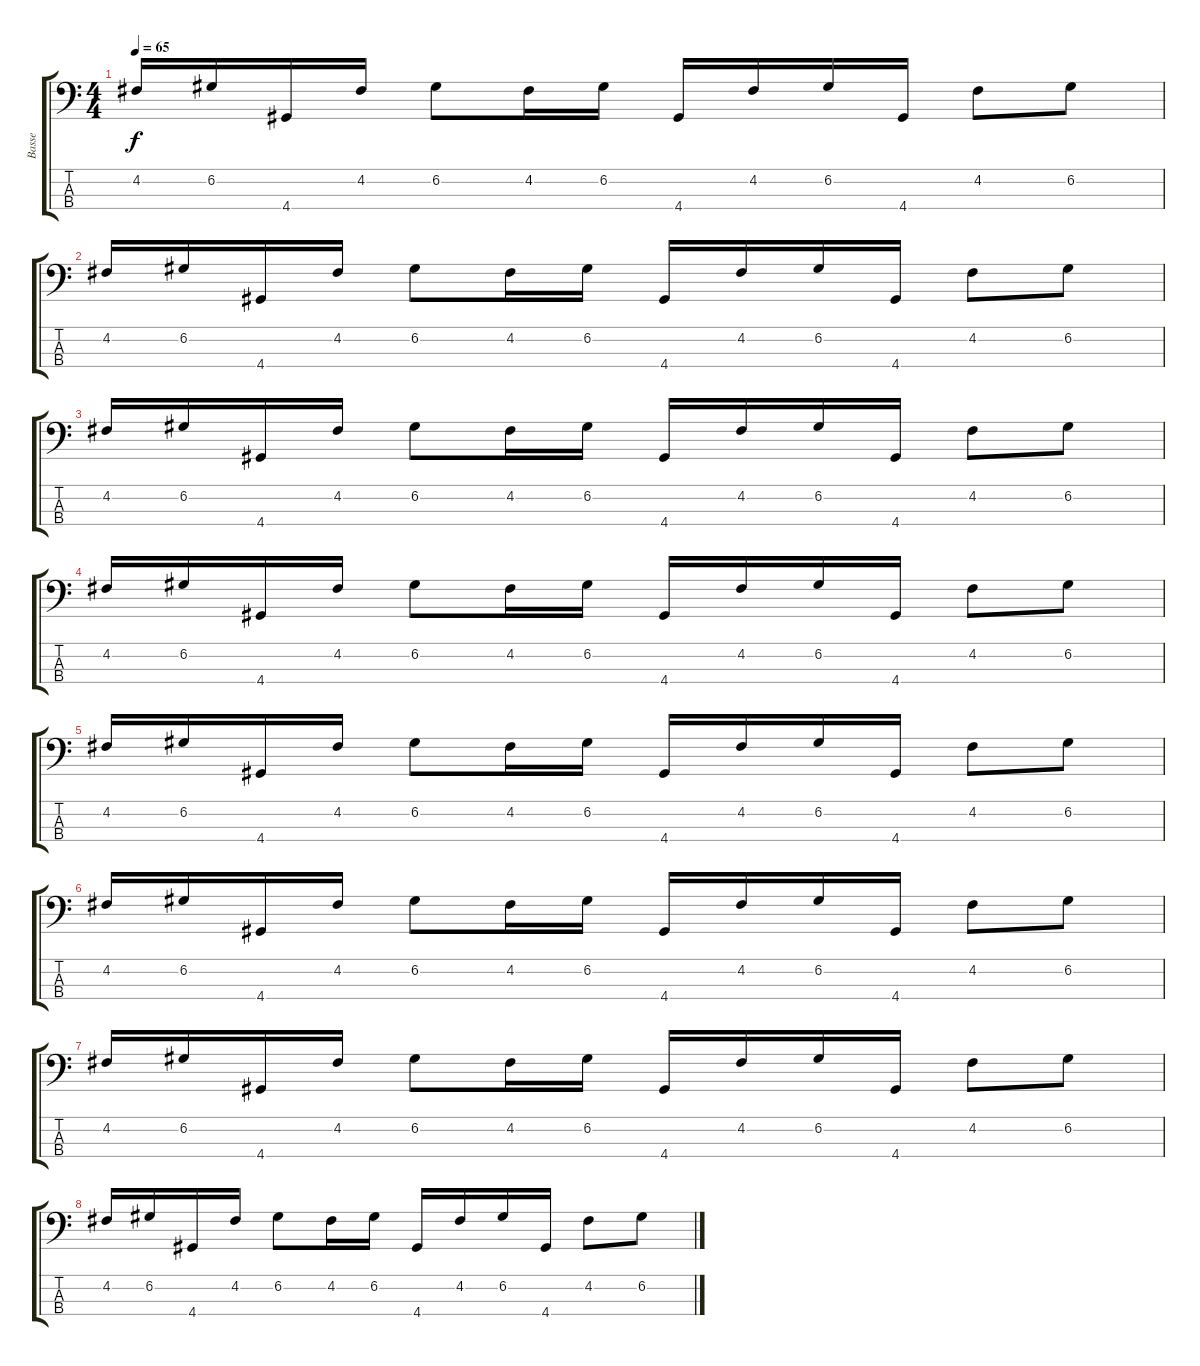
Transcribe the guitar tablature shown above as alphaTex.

\track ("Basse" "Basse") {instrument electricbassfinger}
\staff {score tabs}
\tuning (G2 D2 A1 E1) {hide}
\ts (4 4)
\tempo 65
\clef f4
\ks c
4.2.16{dy f} 6.2.16 4.4.16 4.2.16 6.2.8 4.2.16 6.2.16 4.4.16 4.2.16 6.2.16 4.4.16 4.2.8 6.2.8 |
4.2.16 6.2.16 4.4.16 4.2.16 6.2.8 4.2.16 6.2.16 4.4.16 4.2.16 6.2.16 4.4.16 4.2.8 6.2.8 |
4.2.16 6.2.16 4.4.16 4.2.16 6.2.8 4.2.16 6.2.16 4.4.16 4.2.16 6.2.16 4.4.16 4.2.8 6.2.8 |
4.2.16 6.2.16 4.4.16 4.2.16 6.2.8 4.2.16 6.2.16 4.4.16 4.2.16 6.2.16 4.4.16 4.2.8 6.2.8 |
4.2.16 6.2.16 4.4.16 4.2.16 6.2.8 4.2.16 6.2.16 4.4.16 4.2.16 6.2.16 4.4.16 4.2.8 6.2.8 |
4.2.16 6.2.16 4.4.16 4.2.16 6.2.8 4.2.16 6.2.16 4.4.16 4.2.16 6.2.16 4.4.16 4.2.8 6.2.8 |
4.2.16 6.2.16 4.4.16 4.2.16 6.2.8 4.2.16 6.2.16 4.4.16 4.2.16 6.2.16 4.4.16 4.2.8 6.2.8 |
4.2.16 6.2.16 4.4.16 4.2.16 6.2.8 4.2.16 6.2.16 4.4.16 4.2.16 6.2.16 4.4.16 4.2.8 6.2.8
